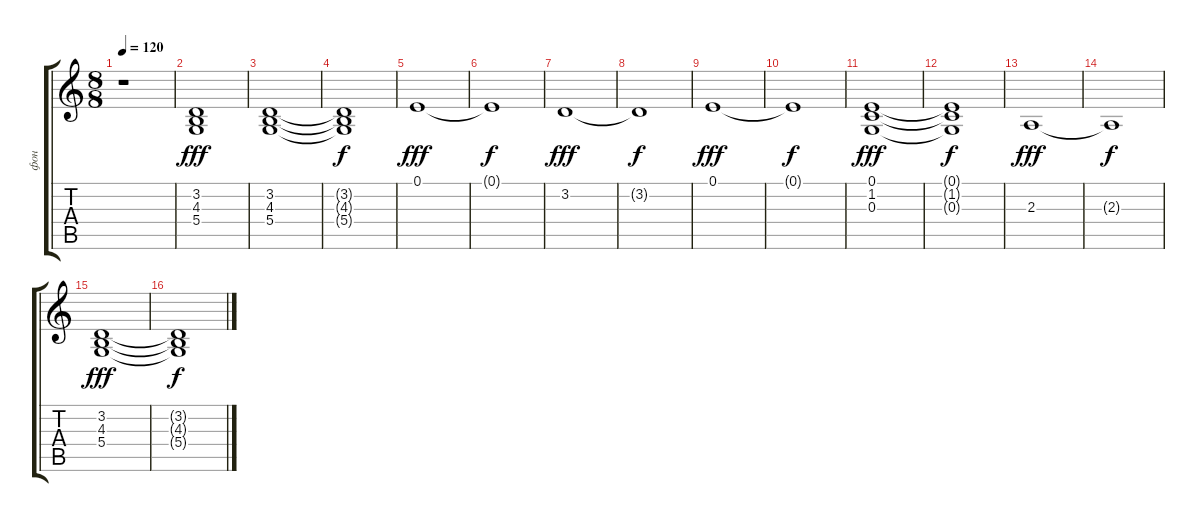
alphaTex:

\track ("фон" "фон") {instrument pad2warm}
\staff {score tabs}
\tuning (E4 B3 G3 D3 A2 E2) {hide}
\ts (8 8)
\tempo 120
\clef g2
\ks c
r.1{dy fff instrument pad2warm} |
(3.2 4.3 5.4).1{volume 3} |
(3.2 4.3 5.4).1{volume 11} |
(3.2{t} 4.3{t} 5.4{t}).1{dy f} |
0.1.1{dy fff} |
0.1{t}.1{dy f} |
3.2.1{dy fff} |
3.2{t}.1{dy f} |
0.1.1{dy fff} |
0.1{t}.1{dy f} |
(0.1 1.2 0.3).1{dy fff} |
(0.1{t} 1.2{t} 0.3{t}).1{dy f} |
2.3.1{dy fff} |
2.3{t}.1{dy f} |
(3.2 4.3 5.4).1{dy fff} |
(3.2{t} 4.3{t} 5.4{t}).1{dy f}
